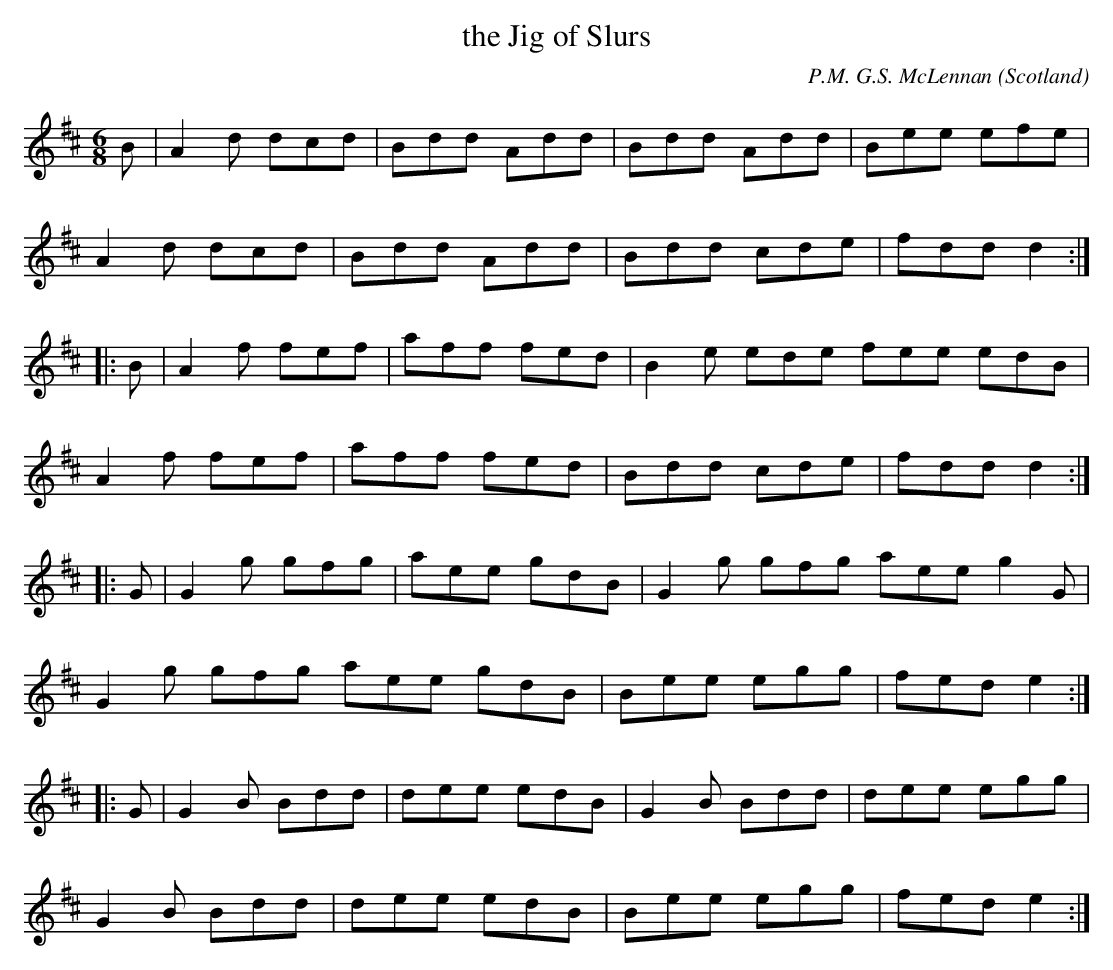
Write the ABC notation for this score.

X:1
T:the Jig of Slurs
C:P.M. G.S. McLennan
M:6/8
O:Scotland
K:D
B|A2d dcd|Bdd Add|Bdd Add|Bee efe|
A2d dcd|Bdd Add|Bdd cde|fdd d2::
B|A2f fef|aff fed|B2e ede fee edB|
A2f fef|aff fed|Bdd cde|fdd d2::
G|G2g gfg|aee gdB|G2g gfg aee g2G|
G2g gfg aee gdB|Bee egg|fed e2::
G|G2B Bdd|dee edB|G2B Bdd|dee egg|
G2B Bdd|dee edB|Bee egg|fed e2:|
